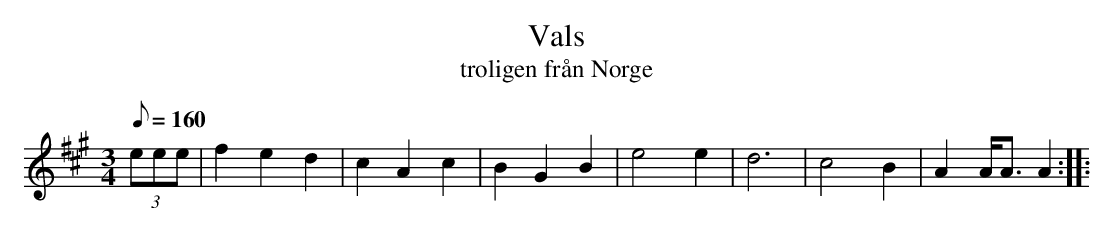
X:1
T:Vals
T:troligen från Norge
M:3/4
L:1/8
K:A
Q:160
(3eee | f2 e2 d2 | c2 A2 c2 | B2 G2 B2 | e4 e2 | d6 | c4 B2 | A2 A<A A2 ::
